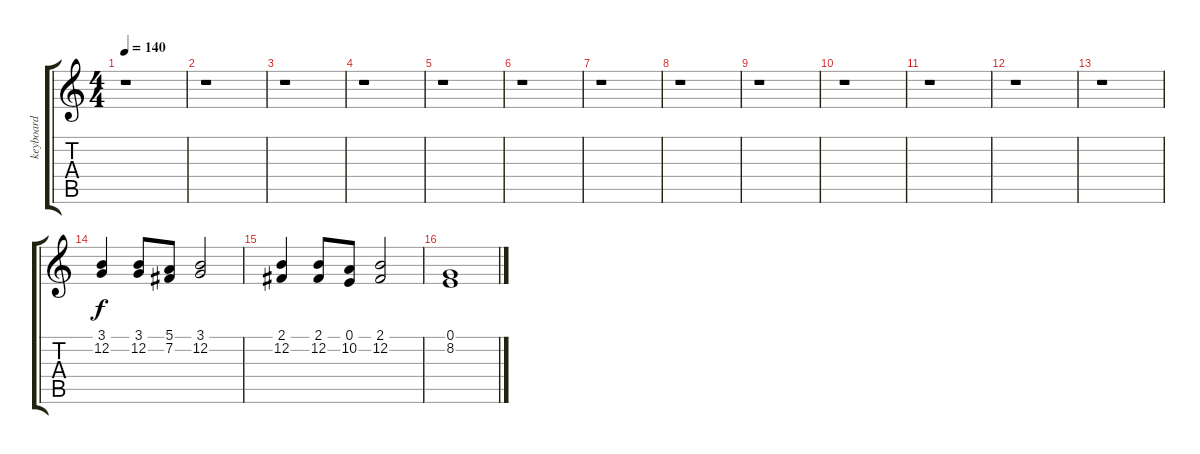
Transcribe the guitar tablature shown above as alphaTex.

\track ("keyboard" "keyboard") {instrument synthbrass1}
\staff {score tabs}
\tuning (E4 B3 G3 D3 A2 E2) {hide}
\ts (4 4)
\tempo 140
\clef g2
\ks c
r.1{dy f} |
r.1 |
r.1 |
r.1 |
r.1 |
r.1 |
r.1 |
r.1 |
r.1 |
r.1 |
r.1 |
r.1 |
r.1{instrument synthbrass1} |
(3.1 12.2).4 (3.1 12.2).8 (5.1 7.2).8 (3.1 12.2).2 |
(2.1 12.2).4 (2.1 12.2).8 (0.1 10.2).8 (2.1 12.2).2 |
(0.1 8.2).1
